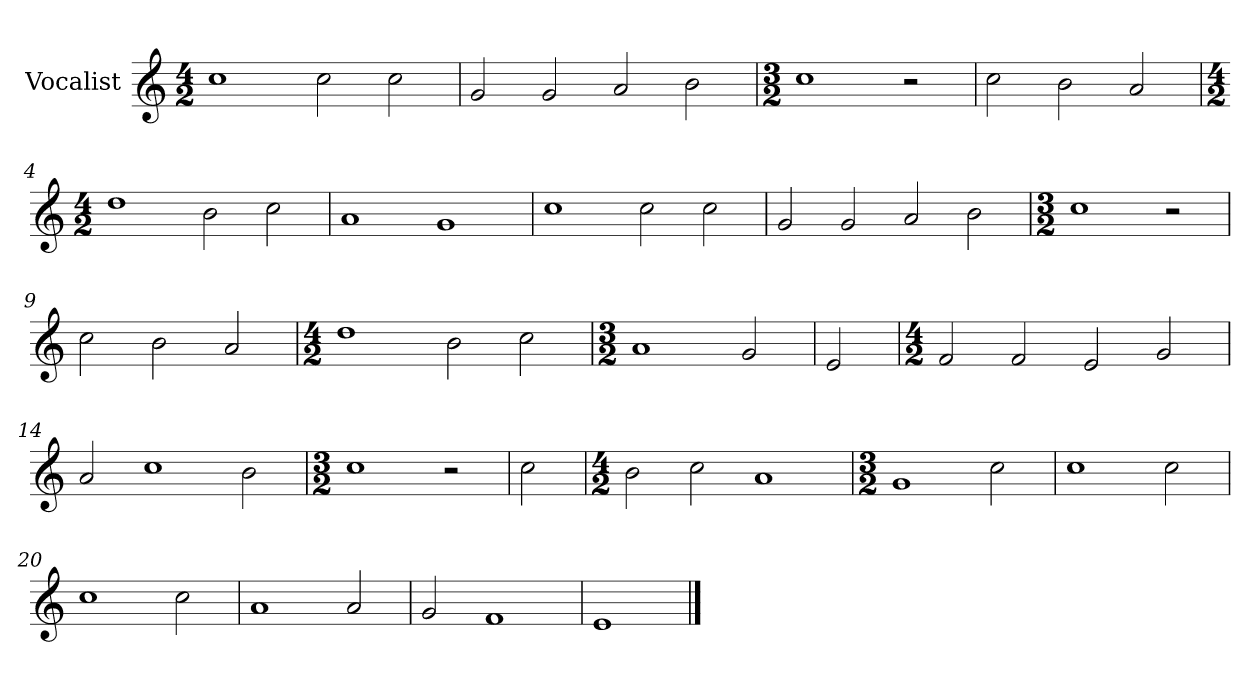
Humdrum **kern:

**kern
*part1
*staff1
*I"Vocalist
*k[]
*C:
*M4/2
=
1cc
2cc
2cc
=1
2g
2g
2a
2b
=2
*M3/2
1cc
2r
=3
2cc
2b
2a
=4
*M4/2
1dd
2b
2cc
=5
1a
1g
=6
1cc
2cc
2cc
=7
2g
2g
2a
2b
=8
*M3/2
1cc
2r
=9
2cc
2b
2a
=10
*M4/2
1dd
2b
2cc
=11
*M3/2
1a
2g
=12
2e
=13
*M4/2
2f
2f
2e
2g
=14
2a
1cc
2b
=15
*M3/2
1cc
2r
=16
2cc
=17
*M4/2
2b
2cc
1a
=18
*M3/2
1g
2cc
=19
1cc
2cc
=20
1cc
2cc
=21
1a
2a
=22
2g
1f
=23
1e
==
*-
